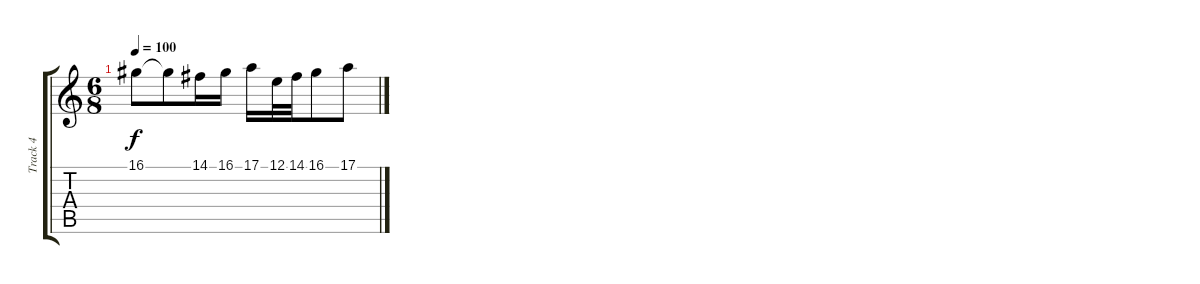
\track ("Track 4" "Track 4") {instrument acousticgrandpiano}
\staff {score tabs}
\tuning (E4 B3 G3 D3 A2 E2) {hide}
\ts (6 8)
\tempo 100
\clef g2
\ks c
16.1.8{dy f} 16.1{t}.8 14.1.16 16.1.16 17.1.16 12.1.32 14.1.32 16.1.8 17.1.8
